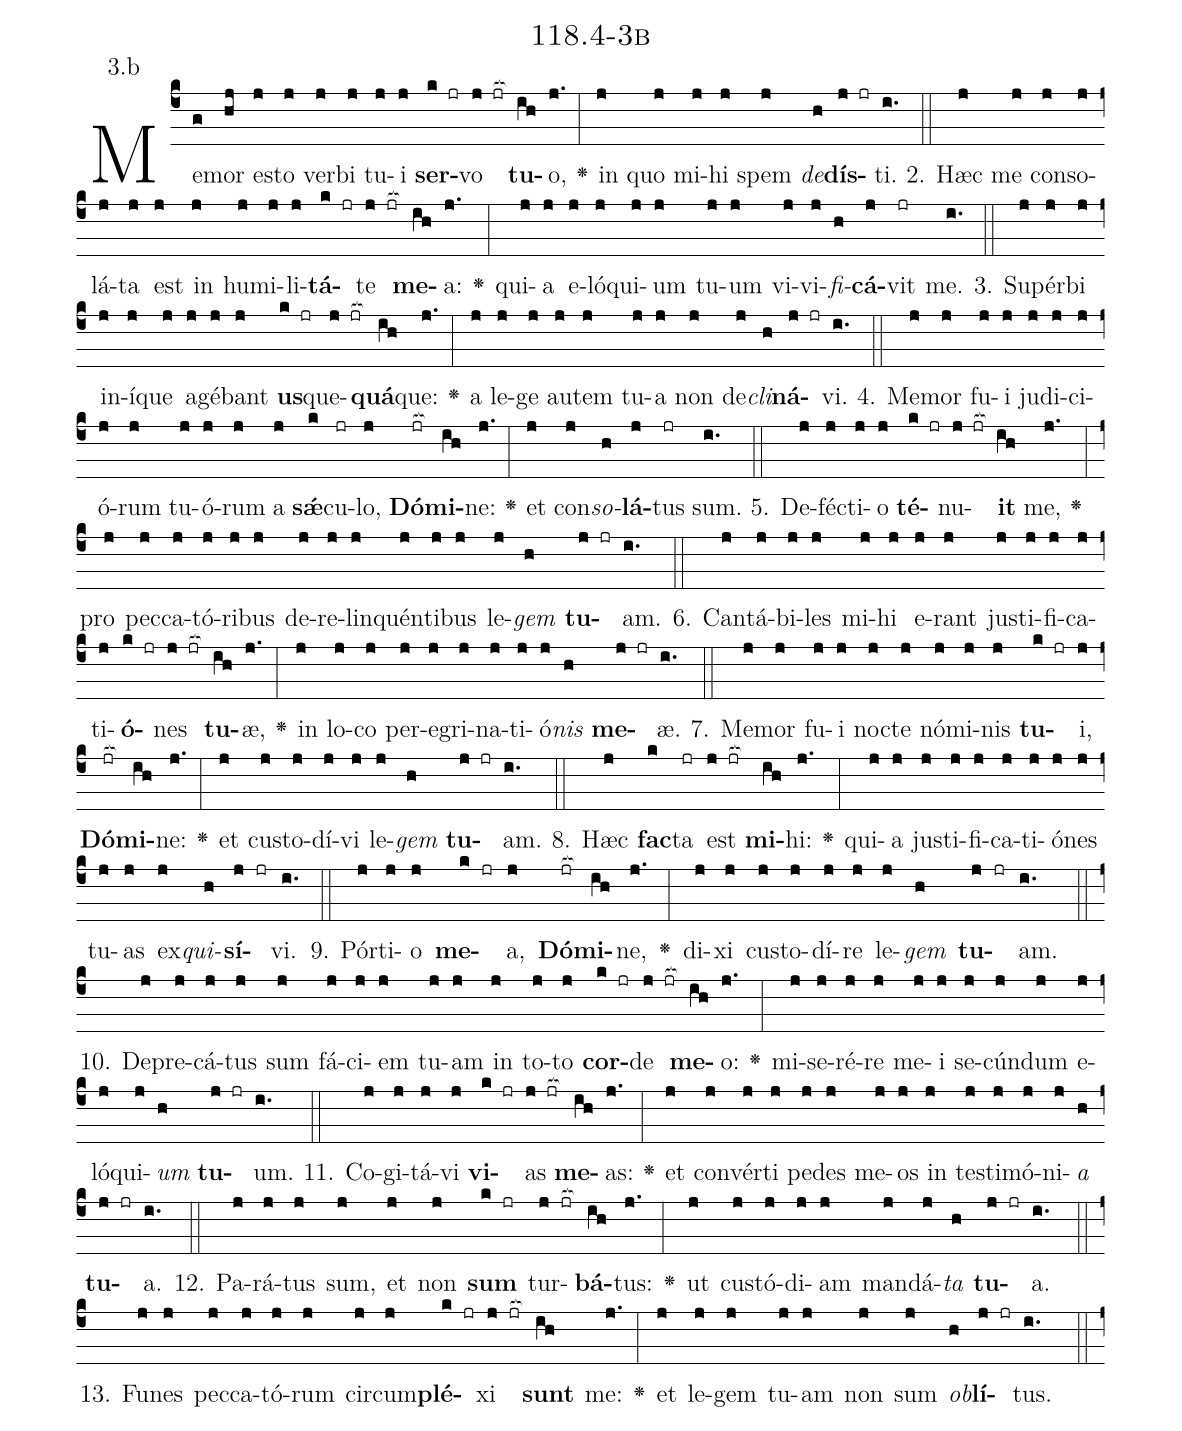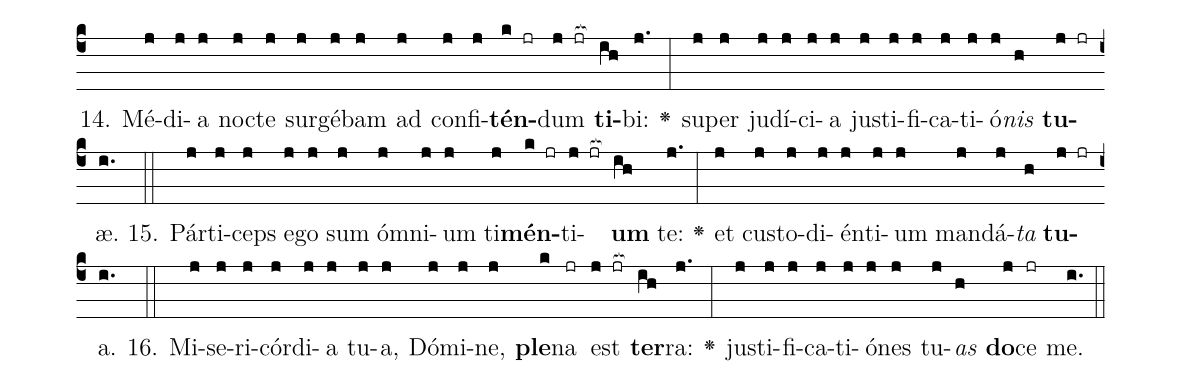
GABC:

name: 118.4-3b;
annotation: 3.b;
%%
(c4)Me(g)mor(hj) es(j)to(j) ver(j)bi(j) tu(j)i(j) <b>ser</b>(k jr)vo(j jr[ocb:1{]) <b>tu</b>(ih[ocb:0}])o,(j.) <v>\greheightstar</v>(:) in(j) quo(j) mi(j)hi(j) spem(j) <i>de</i>(h)<b>dís</b>(j jr)ti.(i.) (::)
2. Hæc(j) me(j) con(j)so(j)lá(j)ta(j) est(j) in(j) hu(j)mi(j)li(j)<b>tá</b>(k jr)te(j jr[ocb:1{]) <b>me</b>(ih[ocb:0}])a:(j.) <v>\greheightstar</v>(:) qui(j)a(j) e(j)ló(j)qui(j)um(j) tu(j)um(j) vi(j)vi(j)<i>fi</i>(h)<b>cá</b>(j)vit(jr) me.(i.) (::)
3. Su(j)pér(j)bi(j) in(j)í(j)que(j) a(j)gé(j)bant(j) <b>us</b>(k jr)que(j jr[ocb:1{])<b>quá</b>(ih[ocb:0}])que:(j.) <v>\greheightstar</v>(:) a(j) le(j)ge(j) au(j)tem(j) tu(j)a(j) non(j) de(j)<i>cli</i>(h)<b>ná</b>(j jr)vi.(i.) (::)
4. Me(j)mor(j) fu(j)i(j) ju(j)di(j)ci(j)ó(j)rum(j) tu(j)ó(j)rum(j) a(j) <b>sǽ</b>(k)cu(jr)lo,(j) <b>Dó</b>(jr[ocb:1{])<b>mi</b>(ih[ocb:0}])ne:(j.) <v>\greheightstar</v>(:) et(j) con(j)<i>so</i>(h)<b>lá</b>(j)tus(jr) sum.(i.) (::)
5. De(j)féc(j)ti(j)o(j) <b>té</b>(k jr)nu(j jr[ocb:1{])<b>it</b>(ih[ocb:0}]) me,(j.) <v>\greheightstar</v>(:) pro(j) pec(j)ca(j)tó(j)ri(j)bus(j) de(j)re(j)lin(j)quén(j)ti(j)bus(j) le(j)<i>gem</i>(h) <b>tu</b>(j jr)am.(i.) (::)
6. Can(j)tá(j)bi(j)les(j) mi(j)hi(j) e(j)rant(j) jus(j)ti(j)fi(j)ca(j)ti(j)<b>ó</b>(k jr)nes(j jr[ocb:1{]) <b>tu</b>(ih[ocb:0}])æ,(j.) <v>\greheightstar</v>(:) in(j) lo(j)co(j) per(j)e(j)gri(j)na(j)ti(j)ó(j)<i>nis</i>(h) <b>me</b>(j jr)æ.(i.) (::)
7. Me(j)mor(j) fu(j)i(j) noc(j)te(j) nó(j)mi(j)nis(j) <b>tu</b>(k jr)i,(j) <b>Dó</b>(jr[ocb:1{])<b>mi</b>(ih[ocb:0}])ne:(j.) <v>\greheightstar</v>(:) et(j) cus(j)to(j)dí(j)vi(j) le(j)<i>gem</i>(h) <b>tu</b>(j jr)am.(i.) (::)
8. Hæc(j) <b>fac</b>(k)ta(jr) est(j jr[ocb:1{]) <b>mi</b>(ih[ocb:0}])hi:(j.) <v>\greheightstar</v>(:) qui(j)a(j) jus(j)ti(j)fi(j)ca(j)ti(j)ó(j)nes(j) tu(j)as(j) ex(j)<i>qui</i>(h)<b>sí</b>(j jr)vi.(i.) (::)
9. Pór(j)ti(j)o(j) <b>me</b>(k jr)a,(j) <b>Dó</b>(jr[ocb:1{])<b>mi</b>(ih[ocb:0}])ne,(j.) <v>\greheightstar</v>(:) di(j)xi(j) cus(j)to(j)dí(j)re(j) le(j)<i>gem</i>(h) <b>tu</b>(j jr)am.(i.) (::)
10. De(j)pre(j)cá(j)tus(j) sum(j) fá(j)ci(j)em(j) tu(j)am(j) in(j) to(j)to(j) <b>cor</b>(k jr)de(j jr[ocb:1{]) <b>me</b>(ih[ocb:0}])o:(j.) <v>\greheightstar</v>(:) mi(j)se(j)ré(j)re(j) me(j)i(j) se(j)cún(j)dum(j) e(j)ló(j)qui(j)<i>um</i>(h) <b>tu</b>(j jr)um.(i.) (::)
11. Co(j)gi(j)tá(j)vi(j) <b>vi</b>(k jr)as(j jr[ocb:1{]) <b>me</b>(ih[ocb:0}])as:(j.) <v>\greheightstar</v>(:) et(j) con(j)vér(j)ti(j) pe(j)des(j) me(j)os(j) in(j) tes(j)ti(j)mó(j)ni(j)<i>a</i>(h) <b>tu</b>(j jr)a.(i.) (::)
12. Pa(j)rá(j)tus(j) sum,(j) et(j) non(j) <b>sum</b>(k jr) tur(j jr[ocb:1{])<b>bá</b>(ih[ocb:0}])tus:(j.) <v>\greheightstar</v>(:) ut(j) cus(j)tó(j)di(j)am(j) man(j)dá(j)<i>ta</i>(h) <b>tu</b>(j jr)a.(i.) (::)
13. Fu(j)nes(j) pec(j)ca(j)tó(j)rum(j) cir(j)cum(j)<b>plé</b>(k jr)xi(j jr[ocb:1{]) <b>sunt</b>(ih[ocb:0}]) me:(j.) <v>\greheightstar</v>(:) et(j) le(j)gem(j) tu(j)am(j) non(j) sum(j) <i>ob</i>(h)<b>lí</b>(j jr)tus.(i.) (::)
14. Mé(j)di(j)a(j) noc(j)te(j) sur(j)gé(j)bam(j) ad(j) con(j)fi(j)<b>tén</b>(k jr)dum(j jr[ocb:1{]) <b>ti</b>(ih[ocb:0}])bi:(j.) <v>\greheightstar</v>(:) su(j)per(j) ju(j)dí(j)ci(j)a(j) jus(j)ti(j)fi(j)ca(j)ti(j)ó(j)<i>nis</i>(h) <b>tu</b>(j jr)æ.(i.) (::)
15. Pár(j)ti(j)ceps(j) e(j)go(j) sum(j) óm(j)ni(j)um(j) ti(j)<b>mén</b>(k jr)ti(j jr[ocb:1{])<b>um</b>(ih[ocb:0}]) te:(j.) <v>\greheightstar</v>(:) et(j) cus(j)to(j)di(j)én(j)ti(j)um(j) man(j)dá(j)<i>ta</i>(h) <b>tu</b>(j jr)a.(i.) (::)
16. Mi(j)se(j)ri(j)cór(j)di(j)a(j) tu(j)a,(j) Dó(j)mi(j)ne,(j) <b>ple</b>(k)na(jr) est(j jr[ocb:1{]) <b>ter</b>(ih[ocb:0}])ra:(j.) <v>\greheightstar</v>(:) jus(j)ti(j)fi(j)ca(j)ti(j)ó(j)nes(j) tu(j)<i>as</i>(h) <b>do</b>(j)ce(jr) me.(i.) (::)
